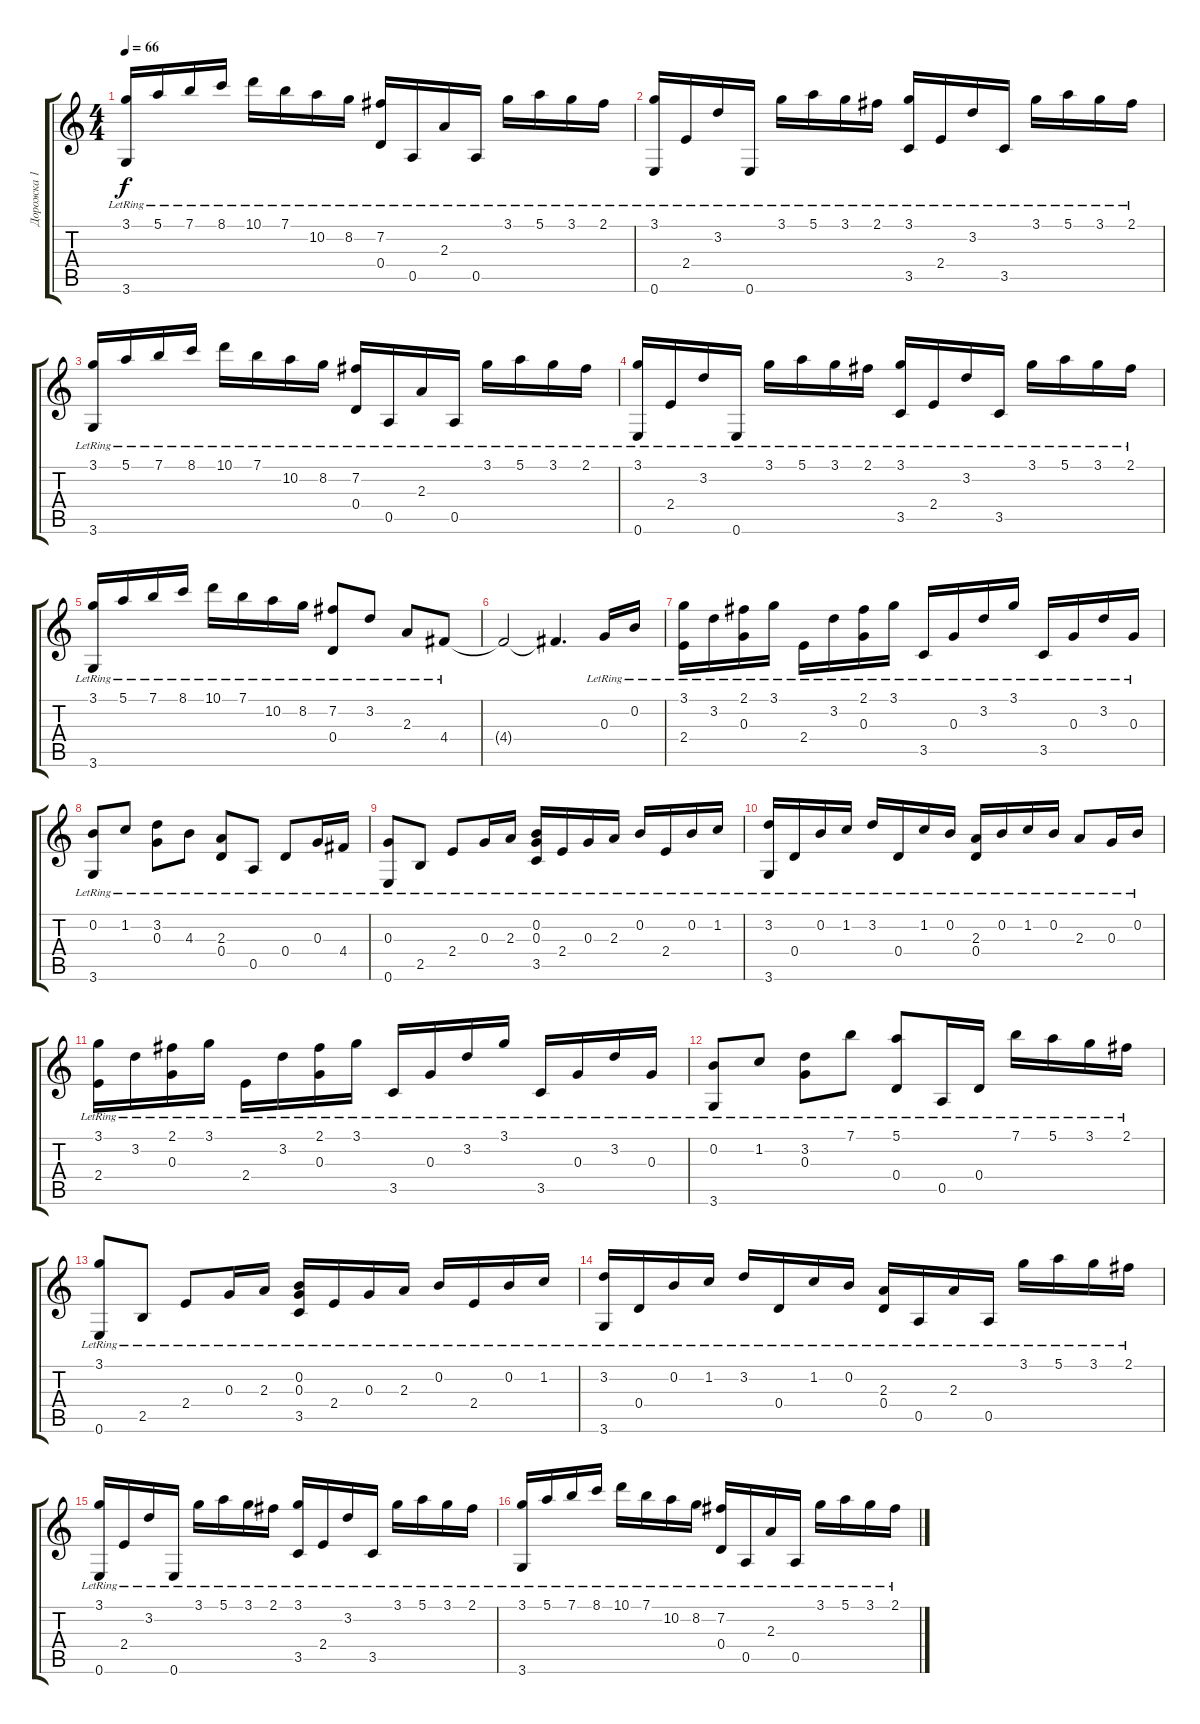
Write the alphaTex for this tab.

\track ("Дорожка 1" "Дорожка 1") {instrument acousticguitarsteel}
\staff {score tabs}
\tuning (E4 B3 G3 D3 A2 E2) {hide}
\ts (4 4)
\tempo 66
\clef g2
\ks c
(3.1{lr} 3.6{lr}).16{dy f} 5.1{lr}.16 7.1{lr}.16 8.1{lr}.16 10.1{lr}.16 7.1{lr}.16 10.2{lr}.16 8.2{lr}.16 (7.2{lr} 0.4{lr}).16 0.5{lr}.16 2.3{lr}.16 0.5{lr}.16 3.1{lr}.16 5.1{lr}.16 3.1{lr}.16 2.1{lr}.16 |
(3.1{lr} 0.6{lr}).16 2.4{lr}.16 3.2{lr}.16 0.6{lr}.16 3.1{lr}.16 5.1{lr}.16 3.1{lr}.16 2.1{lr}.16 (3.1{lr} 3.5{lr}).16 2.4{lr}.16 3.2{lr}.16 3.5{lr}.16 3.1{lr}.16 5.1{lr}.16 3.1{lr}.16 2.1{lr}.16 |
(3.1{lr} 3.6{lr}).16 5.1{lr}.16 7.1{lr}.16 8.1{lr}.16 10.1{lr}.16 7.1{lr}.16 10.2{lr}.16 8.2{lr}.16 (7.2{lr} 0.4{lr}).16 0.5{lr}.16 2.3{lr}.16 0.5{lr}.16 3.1{lr}.16 5.1{lr}.16 3.1{lr}.16 2.1{lr}.16 |
(3.1{lr} 0.6{lr}).16 2.4{lr}.16 3.2{lr}.16 0.6{lr}.16 3.1{lr}.16 5.1{lr}.16 3.1{lr}.16 2.1{lr}.16 (3.1{lr} 3.5{lr}).16 2.4{lr}.16 3.2{lr}.16 3.5{lr}.16 3.1{lr}.16 5.1{lr}.16 3.1{lr}.16 2.1{lr}.16 |
(3.1{lr} 3.6{lr}).16 5.1{lr}.16 7.1{lr}.16 8.1{lr}.16 10.1{lr}.16 7.1{lr}.16 10.2{lr}.16 8.2{lr}.16 (7.2{lr} 0.4{lr}).8 3.2{lr}.8 2.3{lr}.8 4.4{lr}.8 |
4.4{t}.2 4.4{t}.4{d} 0.3{lr}.16 0.2{lr}.16 |
(3.1{lr} 2.4{lr}).16 3.2{lr}.16 (2.1{lr} 0.3{lr}).16 3.1{lr}.16 2.4{lr}.16 3.2{lr}.16 (2.1{lr} 0.3{lr}).16 3.1{lr}.16 3.5{lr}.16 0.3{lr}.16 3.2{lr}.16 3.1{lr}.16 3.5{lr}.16 0.3{lr}.16 3.2{lr}.16 0.3{lr}.16 |
(0.2{lr} 3.6{lr}).8 1.2{lr}.8 (3.2{lr} 0.3{lr}).8 4.3{lr}.8 (2.3{lr} 0.4{lr}).8 0.5{lr}.8 0.4{lr}.8 0.3{lr}.16 4.4{lr}.16 |
(0.3{lr} 0.6{lr}).8 2.5{lr}.8 2.4{lr}.8 0.3{lr}.16 2.3{lr}.16 (0.2{lr} 0.3{lr} 3.5{lr}).16 2.4{lr}.16 0.3{lr}.16 2.3{lr}.16 0.2{lr}.16 2.4{lr}.16 0.2{lr}.16 1.2{lr}.16 |
(3.2{lr} 3.6{lr}).16 0.4{lr}.16 0.2{lr}.16 1.2{lr}.16 3.2{lr}.16 0.4{lr}.16 1.2{lr}.16 0.2{lr}.16 (2.3{lr} 0.4{lr}).16 0.2{lr}.16 1.2{lr}.16 0.2{lr}.16 2.3{lr}.8 0.3{lr}.16 0.2{lr}.16 |
(3.1{lr} 2.4{lr}).16 3.2{lr}.16 (2.1{lr} 0.3{lr}).16 3.1{lr}.16 2.4{lr}.16 3.2{lr}.16 (2.1{lr} 0.3{lr}).16 3.1{lr}.16 3.5{lr}.16 0.3{lr}.16 3.2{lr}.16 3.1{lr}.16 3.5{lr}.16 0.3{lr}.16 3.2{lr}.16 0.3{lr}.16 |
(0.2{lr} 3.6{lr}).8 1.2{lr}.8 (3.2{lr} 0.3{lr}).8 7.1{lr}.8 (5.1{lr} 0.4{lr}).8 0.5{lr}.16 0.4{lr}.16 7.1{lr}.16 5.1{lr}.16 3.1{lr}.16 2.1{lr}.16 |
(3.1{lr} 0.6{lr}).8 2.5{lr}.8 2.4{lr}.8 0.3{lr}.16 2.3{lr}.16 (0.2{lr} 0.3{lr} 3.5{lr}).16 2.4{lr}.16 0.3{lr}.16 2.3{lr}.16 0.2{lr}.16 2.4{lr}.16 0.2{lr}.16 1.2{lr}.16 |
(3.2{lr} 3.6{lr}).16 0.4{lr}.16 0.2{lr}.16 1.2{lr}.16 3.2{lr}.16 0.4{lr}.16 1.2{lr}.16 0.2{lr}.16 (2.3{lr} 0.4{lr}).16 0.5{lr}.16 2.3{lr}.16 0.5{lr}.16 3.1{lr}.16 5.1{lr}.16 3.1{lr}.16 2.1{lr}.16 |
(3.1{lr} 0.6{lr}).16 2.4{lr}.16 3.2{lr}.16 0.6{lr}.16 3.1{lr}.16 5.1{lr}.16 3.1{lr}.16 2.1{lr}.16 (3.1{lr} 3.5{lr}).16 2.4{lr}.16 3.2{lr}.16 3.5{lr}.16 3.1{lr}.16 5.1{lr}.16 3.1{lr}.16 2.1{lr}.16 |
(3.1{lr} 3.6{lr}).16 5.1{lr}.16 7.1{lr}.16 8.1{lr}.16 10.1{lr}.16 7.1{lr}.16 10.2{lr}.16 8.2{lr}.16 (7.2{lr} 0.4{lr}).16 0.5{lr}.16 2.3{lr}.16 0.5{lr}.16 3.1{lr}.16 5.1{lr}.16 3.1{lr}.16 2.1{lr}.16
